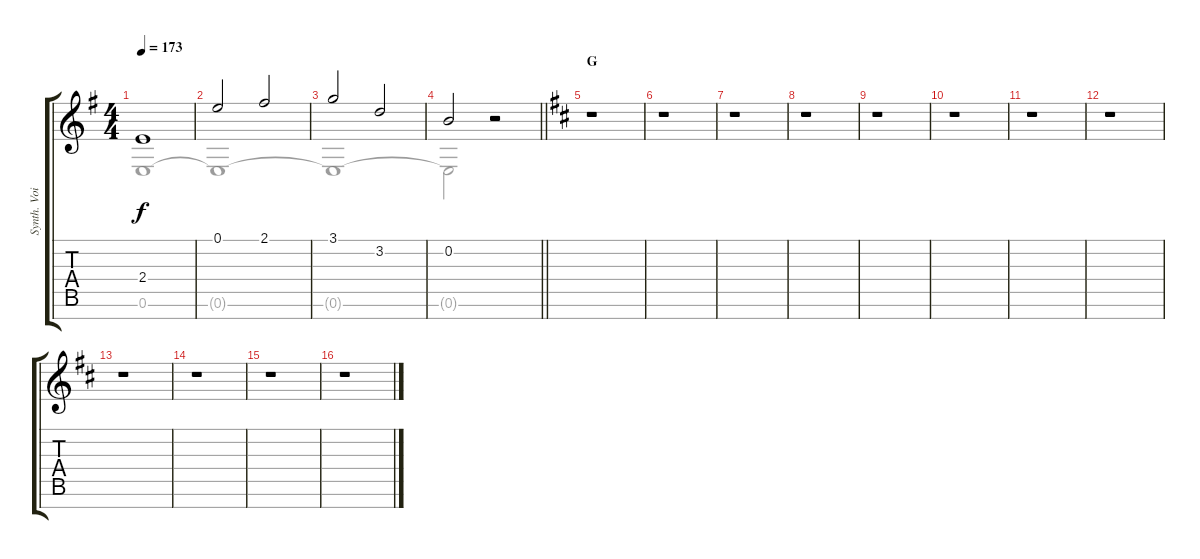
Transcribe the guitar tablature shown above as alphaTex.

\track ("Synth. Voice" "Synth. Voi") {instrument lead6voice}
\staff {score tabs}
\tuning (E5 B4 G4 D4 A3 E3 B2) {hide}
\voice
\ts (4 4)
\tempo 173
\clef g2
\ks g
2.4.1{dy f} |
0.1.2 2.1.2 |
3.1.2 3.2.2 |
\barLineRight lightlight
0.2.2 r.2 |
\section ("" "G")
\ks d
r.1 |
r.1 |
r.1 |
r.1 |
r.1 |
r.1 |
r.1 |
r.1 |
r.1 |
r.1 |
r.1 |
r.1
\voice
\clef g2
\ottava regular
\simile none
\ks g
0.6.1{dy f} |
0.6{t}.1 |
0.6{t}.1 |
\barLineRight lightlight
0.6{t}.2 r.2 |
\ks d
|
|
|
|
|
|
|
|
|
|
|
